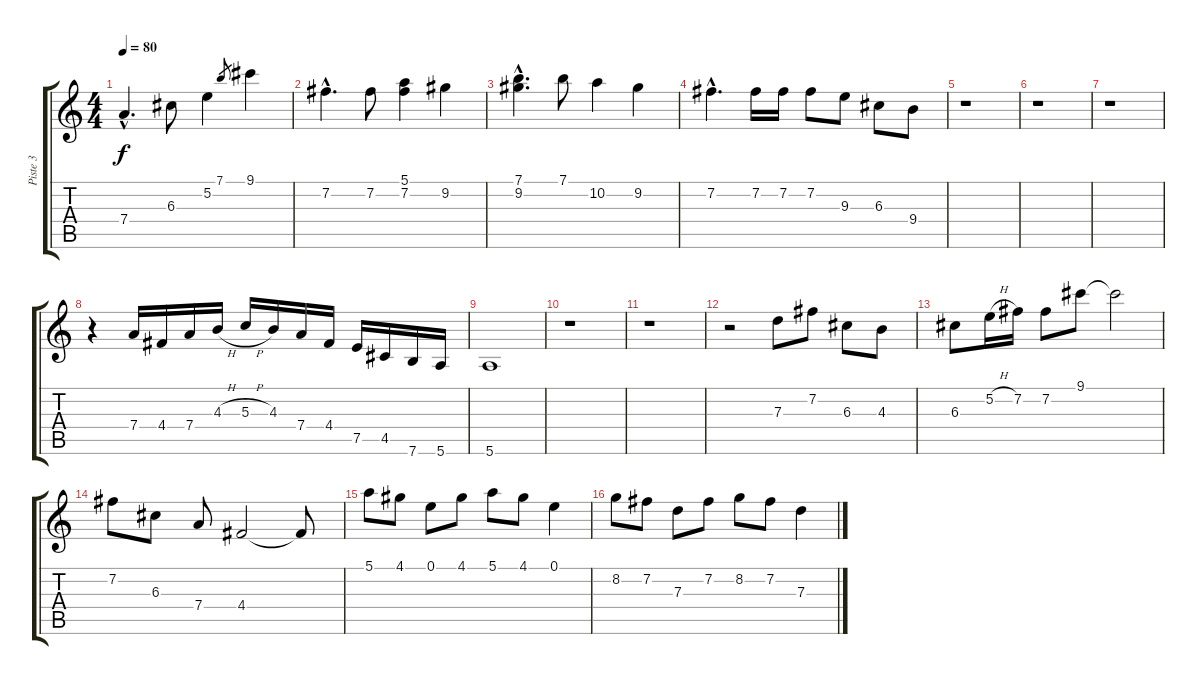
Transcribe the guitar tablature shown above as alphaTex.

\track ("Piste 3" "Piste 3") {instrument electricguitarclean}
\staff {score tabs}
\tuning (E4 B3 G3 D3 A2 E2) {hide}
\ts (4 4)
\tempo 80
\clef g2
\ks c
7.4{hac}.4{d dy f} 6.3.8 5.2.4 7.1.8{gr} 9.1.4 |
7.2{hac}.4{d} 7.2.8 (5.1 7.2).4 9.2.4 |
(7.1{hac} 9.2{hac}).4{d} 7.1.8 10.2.4 9.2.4 |
7.2{hac}.4{d} 7.2.16 7.2.16 7.2.8 9.3.8 6.3.8 9.4.8 |
r.1 |
r.1 |
r.1 |
r.4 7.4.16 4.4.16 7.4.16 4.3{h}.16 5.3{h}.16 4.3.16 7.4.16 4.4.16 7.5.16 4.5.16 7.6.16 5.6.16 |
5.6.1 |
r.1 |
r.1 |
r.2 7.3.8 7.2.8 6.3.8 4.3.8 |
6.3.8 5.2{h}.16 7.2.16 7.2.8 9.1.8 9.1{t}.2 |
7.2.8 6.3.8 7.4.8 4.4.2 4.4{t}.8 |
5.1.8 4.1.8 0.1.8 4.1.8 5.1.8 4.1.8 0.1.4 |
8.2.8 7.2.8 7.3.8 7.2.8 8.2.8 7.2.8 7.3.4
